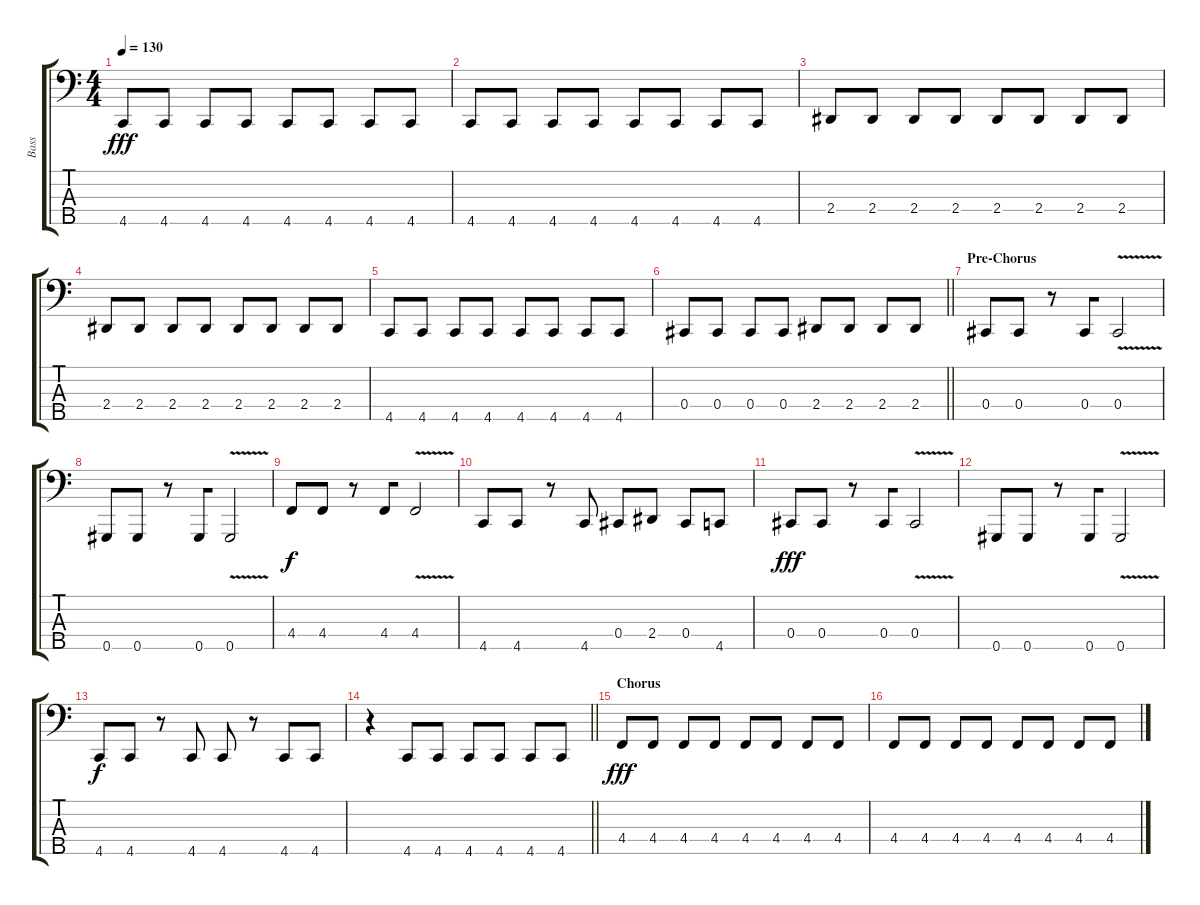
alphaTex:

\track ("Bass" "Bass") {instrument electricbasspick}
\staff {score tabs}
\tuning (E2 B1 Gb1 Db1 Ab0) {hide}
\ts (4 4)
\tempo 130
\clef f4
\ks c
4.5.8{dy fff} 4.5.8 4.5.8 4.5.8 4.5.8 4.5.8 4.5.8 4.5.8 |
4.5.8 4.5.8 4.5.8 4.5.8 4.5.8 4.5.8 4.5.8 4.5.8 |
2.4.8 2.4.8 2.4.8 2.4.8 2.4.8 2.4.8 2.4.8 2.4.8 |
2.4.8 2.4.8 2.4.8 2.4.8 2.4.8 2.4.8 2.4.8 2.4.8 |
4.5.8 4.5.8 4.5.8 4.5.8 4.5.8 4.5.8 4.5.8 4.5.8 |
\barLineRight lightlight
0.4.8 0.4.8 0.4.8 0.4.8 2.4.8 2.4.8 2.4.8 2.4.8 |
\section ("" "Pre-Chorus")
0.4.8 0.4.8 r.8 0.4.8{beam merge} 0.4{v}.2 |
0.5.8 0.5.8 r.8 0.5.8{beam merge} 0.5{v}.2 |
4.4.8{dy f} 4.4.8 r.8 4.4.8{beam merge} 4.4{v}.2 |
4.5.8 4.5.8 r.8 4.5.8 0.4.8 2.4.8 0.4.8 4.5.8 |
0.4.8{dy fff} 0.4.8 r.8 0.4.8{beam merge} 0.4{v}.2 |
0.5.8 0.5.8 r.8 0.5.8{beam merge} 0.5{v}.2 |
4.5.8{dy f} 4.5.8 r.8 4.5.8 4.5.8 r.8 4.5.8 4.5.8 |
\barLineRight lightlight
r.4 4.5.8 4.5.8 4.5.8 4.5.8 4.5.8 4.5.8 |
\section ("" "Chorus")
4.4.8{dy fff} 4.4.8 4.4.8 4.4.8 4.4.8 4.4.8 4.4.8 4.4.8 |
4.4.8 4.4.8 4.4.8 4.4.8 4.4.8 4.4.8 4.4.8 4.4.8
